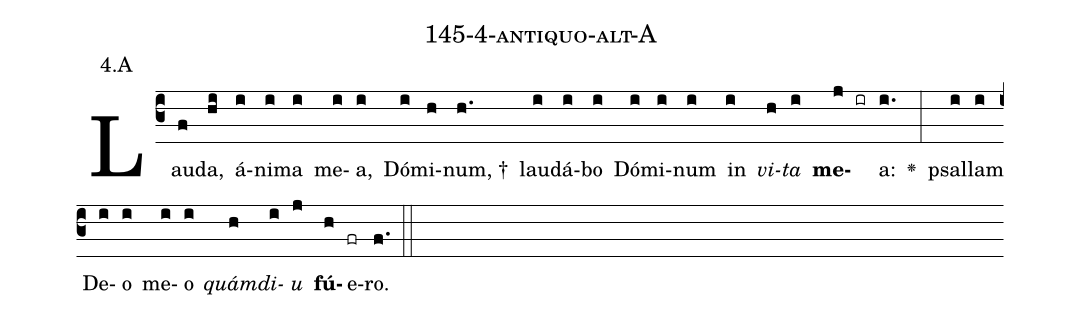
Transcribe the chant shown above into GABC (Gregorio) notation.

name: 145-4-antiquo-alt-A;
annotation: 4.A;
%%
(c3)Lau(f)da,(hi) á(i)ni(i)ma(i) me(i)a,(i) Dó(i)mi(h)num, †(h.) lau(i)dá(i)bo(i) Dó(i)mi(i)num(i) in(i) <i>vi</i>(h)<i>ta</i>(i) <b>me</b>(j ir)a:(i.) <v>\greheightstar</v>(:) psal(i)lam(i) De(i)o(i) me(i)o(i) <i>quám</i>(h)<i>di</i>(i)<i>u</i>(j) <b>fú</b>(h)e(fr)ro.(f.) (::)


%E(i) u(h) o(i) u(j) a(h) e.(f.) (::)
